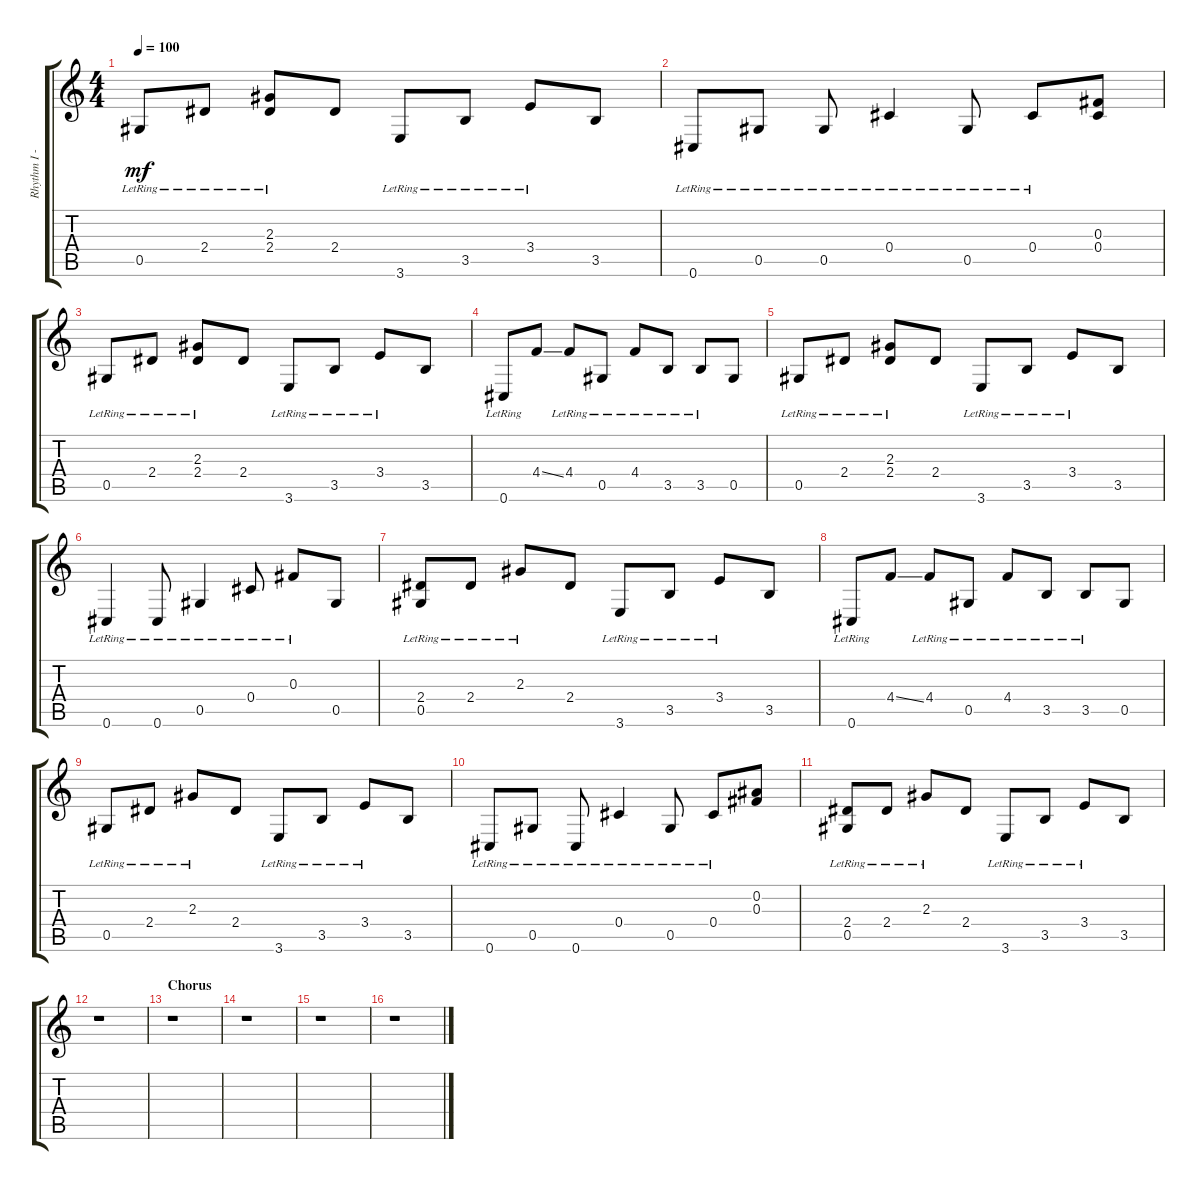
\track ("Rhythm I - Kurt Cobain" "Rhythm I -") {instrument electricguitarclean}
\staff {score tabs}
\tuning (Eb4 Bb3 Gb3 Db3 Ab2 Db2) {hide}
\ts (4 4)
\tempo 100
\clef g2
\ks c
0.5{lr}.8{dy mf} 2.4{lr}.8 (2.3{lr} 2.4{lr}).8 2.4.8 3.6{lr}.8 3.5{lr}.8 3.4{lr}.8 3.5.8 |
0.6{lr}.8 0.5{lr}.8 0.5{lr}.8 0.4{lr}.4 0.5{lr}.8 0.4{lr}.8 (0.3 0.4).8 |
0.5{lr}.8 2.4{lr}.8 (2.3{lr} 2.4{lr}).8 2.4.8 3.6{lr}.8 3.5{lr}.8 3.4{lr}.8 3.5.8 |
0.6{lr}.8 4.4{ss}.8 4.4{lr}.8 0.5{lr}.8 4.4{lr}.8 3.5{lr}.8 3.5{lr}.8 0.5.8 |
0.5{lr}.8 2.4{lr}.8 (2.3{lr} 2.4{lr}).8 2.4.8 3.6{lr}.8 3.5{lr}.8 3.4{lr}.8 3.5.8 |
0.6{lr}.4 0.6{lr}.8 0.5{lr}.4 0.4{lr}.8 0.3{lr}.8 0.5.8 |
(2.4{lr} 0.5{lr}).8 2.4{lr}.8 2.3{lr}.8 2.4.8 3.6{lr}.8 3.5{lr}.8 3.4{lr}.8 3.5.8 |
0.6{lr}.8 4.4{ss}.8 4.4{lr}.8 0.5{lr}.8 4.4{lr}.8 3.5{lr}.8 3.5{lr}.8 0.5.8 |
0.5{lr}.8 2.4{lr}.8 2.3{lr}.8 2.4.8 3.6{lr}.8 3.5{lr}.8 3.4{lr}.8 3.5.8 |
0.6{lr}.8 0.5{lr}.8 0.6{lr}.8 0.4{lr}.4 0.5{lr}.8 0.4{lr}.8 (0.2 0.3).8 |
(2.4{lr} 0.5{lr}).8 2.4{lr}.8 2.3{lr}.8 2.4.8 3.6{lr}.8 3.5{lr}.8 3.4{lr}.8 3.5.8 |
r.1 |
\section ("" "Chorus")
r.1 |
r.1 |
r.1 |
r.1
